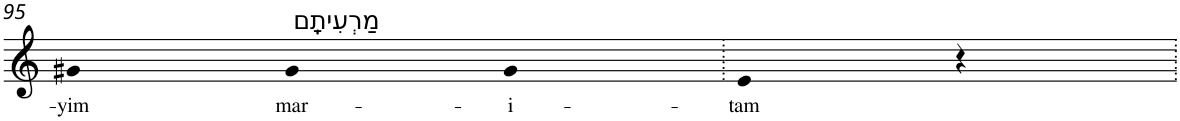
**kern	**text
*part1	*part1
*staff1	*staff1
*I"Piano	*
*I'Pno	*
!!LO:PB:g=z
*clefG2	*
*k[]	*
=95	=95
!	!LO:LY:b
4g#X	-yim
!LO:TX:a:t=מַרְעִיתָֽם	!
!	!LO:LY:b
4g#	mar-
!	!LO:LY:b
4g#	-i-
=96.	=96.
!	!LO:LY:b
4e	-tam
4r	.
=.	=.
*-	*-
